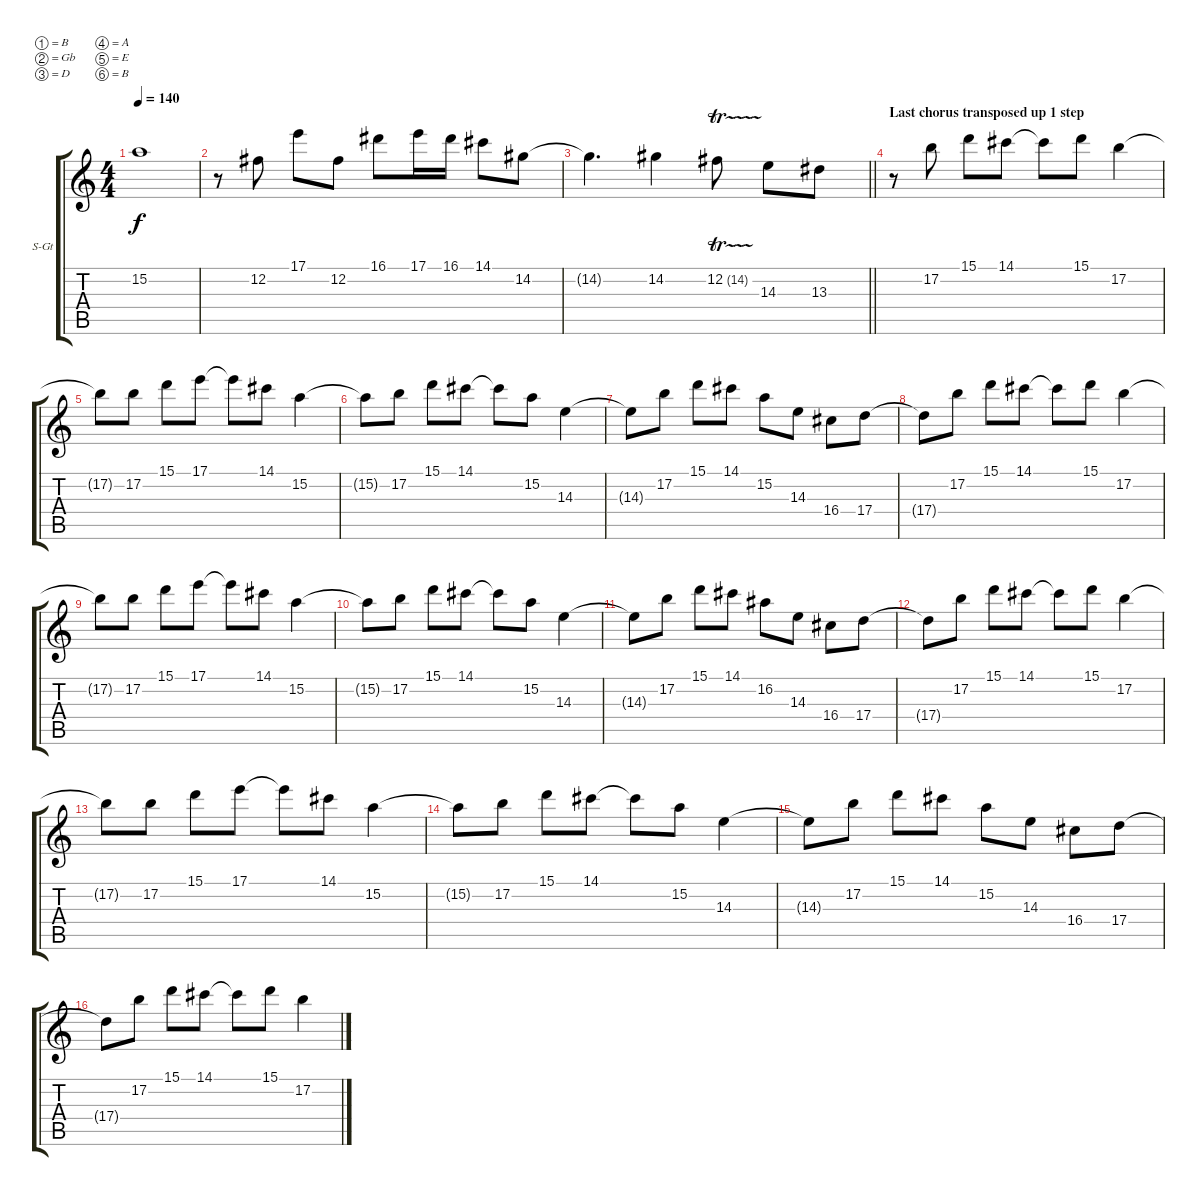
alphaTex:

\bracketExtendMode groupsimilarinstruments
\firstSystemTrackNameOrientation horizontal
\otherSystemsTrackNameOrientation horizontal
\track ("Guitar 2" "S-Gt") {instrument acousticguitarsteel}
\staff {score tabs}
\tuning (B3 Gb3 D3 A2 E2 B1)
\ts (4 4)
\tempo 140
\clef g2
\ks c
15.2{t}.1{dy f} |
r.8 12.2.8 17.1.8 12.2.8 16.1.8 17.1.16 16.1.16 14.1.8 14.2.8 |
\barLineRight lightlight
14.2{t}.4{d} 14.2.4 12.2{tr (14 16)}.8 14.3.8 13.3.8 |
\section ("" "Last chorus transposed up 1 step")
r.8 17.2.8 15.1.8 14.1.8 14.1{t}.8 15.1.8 17.2.4 |
17.2{t}.8 17.2.8 15.1.8 17.1.8 17.1{t}.8 14.1.8 15.2.4 |
15.2{t}.8 17.2.8 15.1.8 14.1.8 14.1{t}.8 15.2.8 14.3.4 |
14.3{t}.8 17.2.8 15.1.8 14.1.8 15.2.8 14.3.8 16.4.8 17.4.8 |
17.4{t}.8 17.2.8 15.1.8 14.1.8 14.1{t}.8 15.1.8 17.2.4 |
17.2{t}.8 17.2.8 15.1.8 17.1.8 17.1{t}.8 14.1.8 15.2.4 |
15.2{t}.8 17.2.8 15.1.8 14.1.8 14.1{t}.8 15.2.8 14.3.4 |
14.3{t}.8 17.2.8 15.1.8 14.1.8 16.2.8 14.3.8 16.4.8 17.4.8 |
17.4{t}.8 17.2.8 15.1.8 14.1.8 14.1{t}.8 15.1.8 17.2.4 |
17.2{t}.8 17.2.8 15.1.8 17.1.8 17.1{t}.8 14.1.8 15.2.4 |
15.2{t}.8 17.2.8 15.1.8 14.1.8 14.1{t}.8 15.2.8 14.3.4 |
14.3{t}.8 17.2.8 15.1.8 14.1.8 15.2.8 14.3.8 16.4.8 17.4.8 |
17.4{t}.8 17.2.8 15.1.8 14.1.8 14.1{t}.8 15.1.8 17.2.4
